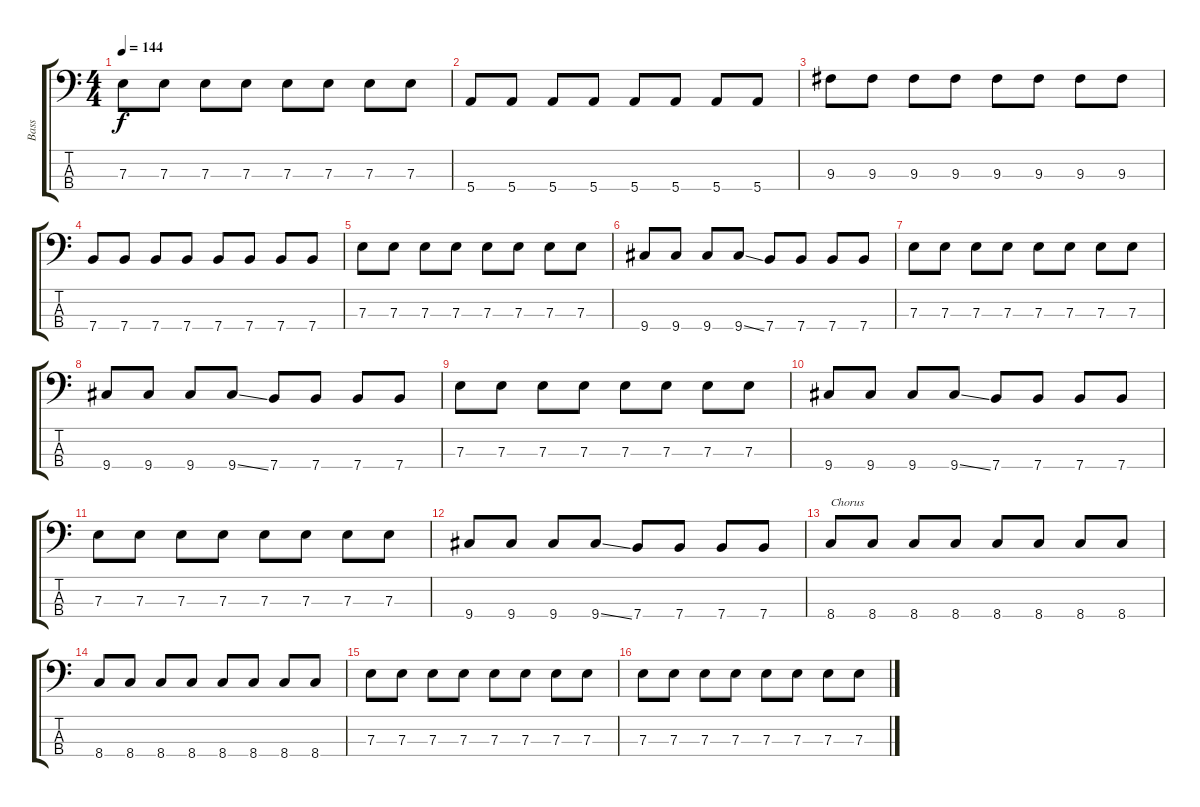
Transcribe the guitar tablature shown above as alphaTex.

\track ("Bass" "Bass") {instrument electricbassfinger}
\staff {score tabs}
\tuning (G2 D2 A1 E1) {hide}
\ts (4 4)
\tempo 144
\clef f4
\ks c
7.3.8{dy f} 7.3.8 7.3.8 7.3.8 7.3.8 7.3.8 7.3.8 7.3.8 |
5.4.8 5.4.8 5.4.8 5.4.8 5.4.8 5.4.8 5.4.8 5.4.8 |
9.3.8 9.3.8 9.3.8 9.3.8 9.3.8 9.3.8 9.3.8 9.3.8 |
7.4.8 7.4.8 7.4.8 7.4.8 7.4.8 7.4.8 7.4.8 7.4.8 |
7.3.8 7.3.8 7.3.8 7.3.8 7.3.8 7.3.8 7.3.8 7.3.8 |
9.4.8 9.4.8 9.4.8 9.4{ss}.8 7.4.8 7.4.8 7.4.8 7.4.8 |
7.3.8 7.3.8 7.3.8 7.3.8 7.3.8 7.3.8 7.3.8 7.3.8 |
9.4.8 9.4.8 9.4.8 9.4{ss}.8 7.4.8 7.4.8 7.4.8 7.4.8 |
7.3.8 7.3.8 7.3.8 7.3.8 7.3.8 7.3.8 7.3.8 7.3.8 |
9.4.8 9.4.8 9.4.8 9.4{ss}.8 7.4.8 7.4.8 7.4.8 7.4.8 |
7.3.8 7.3.8 7.3.8 7.3.8 7.3.8 7.3.8 7.3.8 7.3.8 |
9.4.8 9.4.8 9.4.8 9.4{ss}.8 7.4.8 7.4.8 7.4.8 7.4.8 |
8.4.8{txt "Chorus"} 8.4.8 8.4.8 8.4.8 8.4.8 8.4.8 8.4.8 8.4.8 |
8.4.8 8.4.8 8.4.8 8.4.8 8.4.8 8.4.8 8.4.8 8.4.8 |
7.3.8 7.3.8 7.3.8 7.3.8 7.3.8 7.3.8 7.3.8 7.3.8 |
7.3.8 7.3.8 7.3.8 7.3.8 7.3.8 7.3.8 7.3.8 7.3.8
